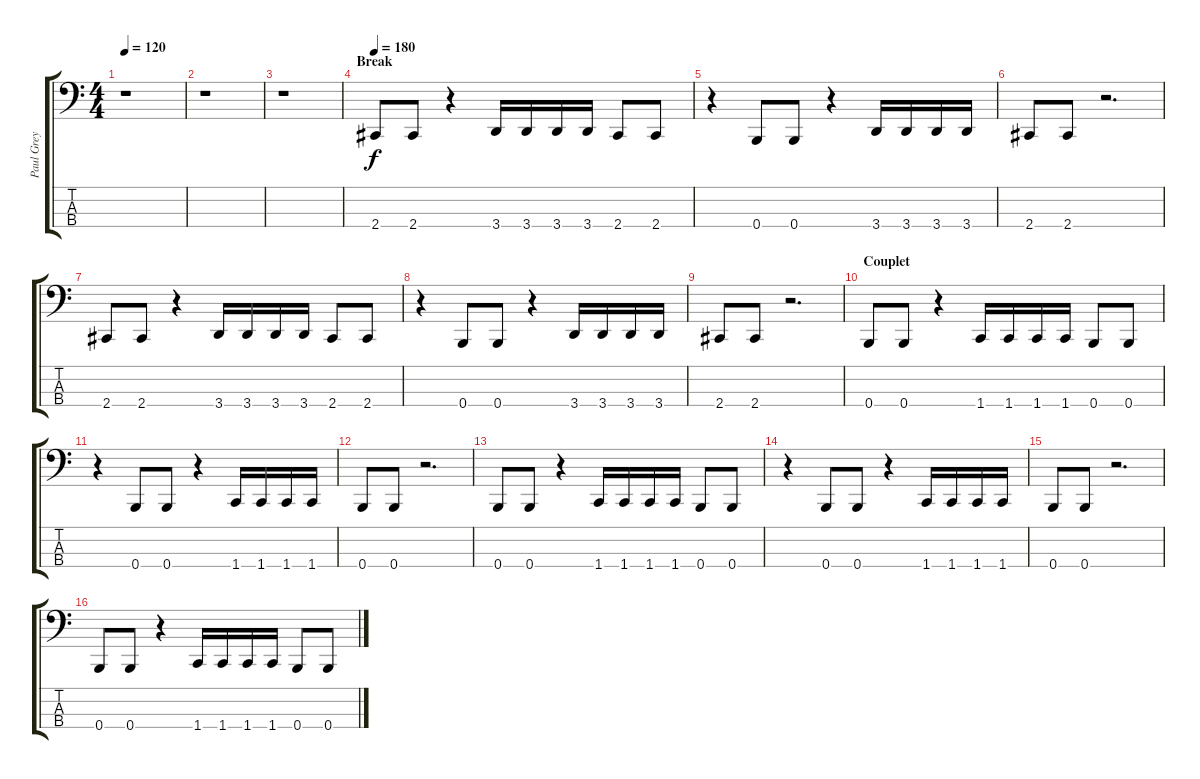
\track ("Paul Grey" "Paul Grey") {instrument electricbassfinger}
\staff {score tabs}
\tuning (E2 B1 Gb1 B0) {hide}
\ts (4 4)
\tempo 120
\clef f4
\ks c
r.1{dy f} |
r.1 |
r.1 |
\section ("" "Break")
\tempo 180
2.4.8 2.4.8 r.4 3.4.16 3.4.16 3.4.16 3.4.16 2.4.8 2.4.8 |
r.4 0.4.8 0.4.8 r.4 3.4.16 3.4.16 3.4.16 3.4.16 |
2.4.8 2.4.8 r.2{d} |
2.4.8 2.4.8 r.4 3.4.16 3.4.16 3.4.16 3.4.16 2.4.8 2.4.8 |
r.4 0.4.8 0.4.8 r.4 3.4.16 3.4.16 3.4.16 3.4.16 |
2.4.8 2.4.8 r.2{d} |
\section ("" "Couplet")
0.4.8 0.4.8 r.4 1.4.16 1.4.16 1.4.16 1.4.16 0.4.8 0.4.8 |
r.4 0.4.8 0.4.8 r.4 1.4.16 1.4.16 1.4.16 1.4.16 |
0.4.8 0.4.8 r.2{d} |
0.4.8 0.4.8 r.4 1.4.16 1.4.16 1.4.16 1.4.16 0.4.8 0.4.8 |
r.4 0.4.8 0.4.8 r.4 1.4.16 1.4.16 1.4.16 1.4.16 |
0.4.8 0.4.8 r.2{d} |
0.4.8 0.4.8 r.4 1.4.16 1.4.16 1.4.16 1.4.16 0.4.8 0.4.8
